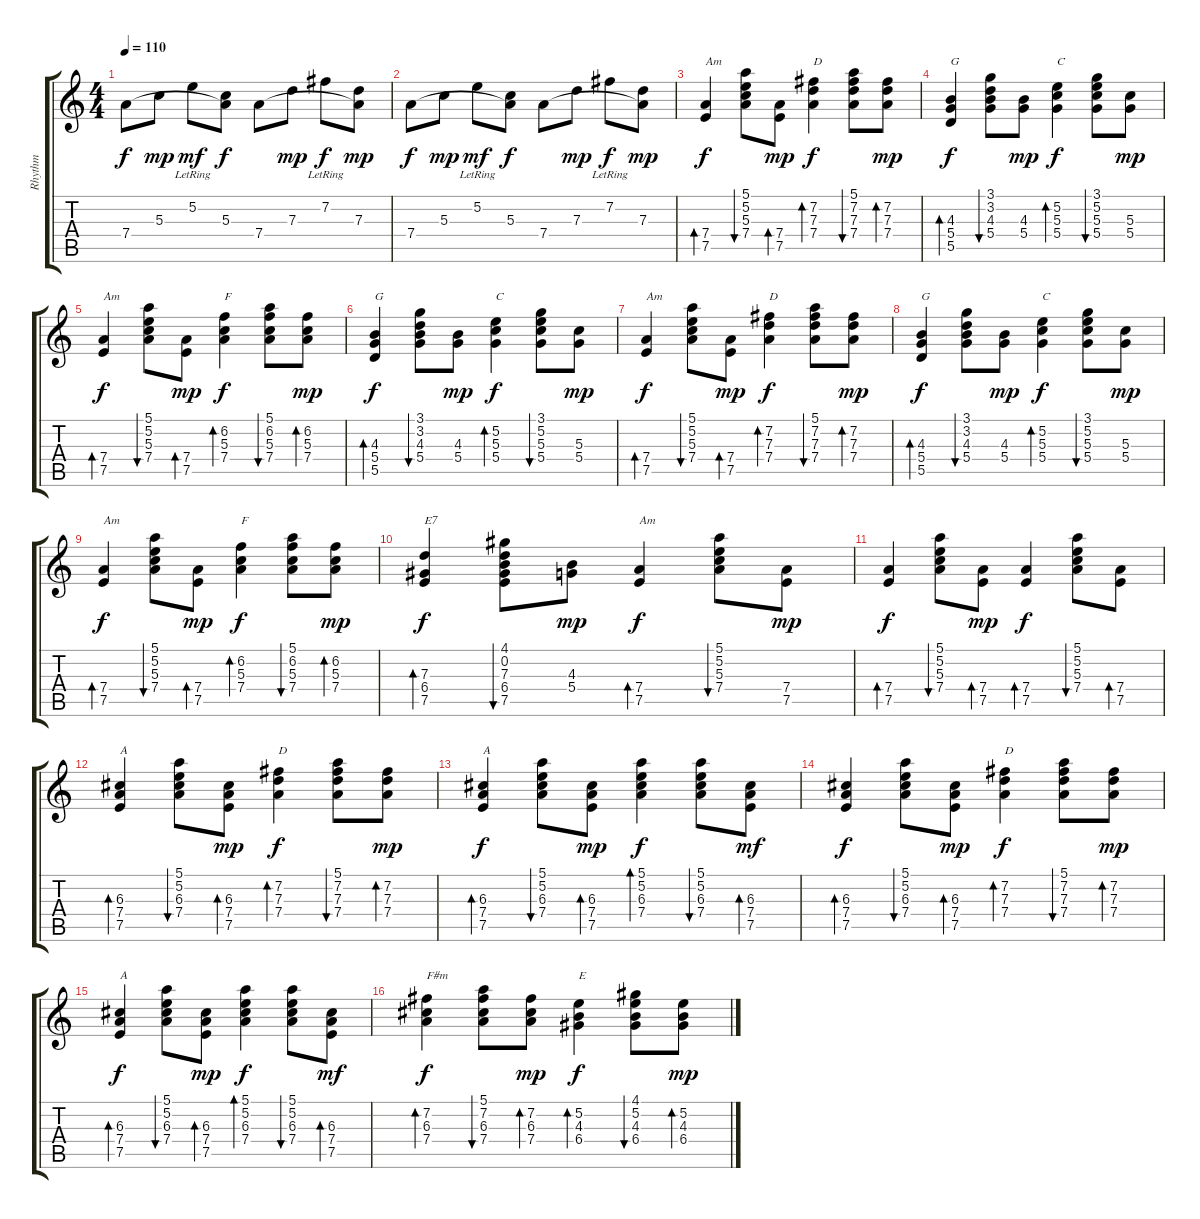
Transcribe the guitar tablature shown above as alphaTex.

\track ("Rhythm" "Rhythm") {instrument electricguitarjazz}
\staff {score tabs}
\tuning (E4 B3 G3 D3 A2 E2) {hide}
\ts (4 4)
\tempo 110
\clef g2
\ks c
7.4.8{dy f volume 14} 5.3.8{dy mp} 5.2{lr}.8{dy mf} (5.3 7.4{t}).8{dy f} 7.4.8 7.3.8{dy mp} 7.2{lr}.8{dy f} (7.3 7.4{t}).8{dy mp} |
7.4.8{dy f} 5.3.8{dy mp} 5.2{lr}.8{dy mf} (5.3 7.4{t}).8{dy f} 7.4.8 7.3.8{dy mp} 7.2{lr}.8{dy f} (7.3 7.4{t}).8{dy mp} |
(7.4 7.5).4{bd 120 txt "Am" dy f volume 11} (5.1 5.2 5.3 7.4).8{bu 120} (7.4 7.5).8{bd 120 dy mp} (7.2 7.3 7.4).4{bd 120 txt "D" dy f} (5.1 7.2 7.3 7.4).8{bu 120} (7.2 7.3 7.4).8{bd 120 dy mp} |
(4.3 5.4 5.5).4{bd 120 txt "G" dy f} (3.1 3.2 4.3 5.4).8{bu 120} (4.3 5.4).8{dy mp} (5.2 5.3 5.4).4{bd 120 txt "C" dy f} (3.1 5.2 5.3 5.4).8{bu 120} (5.3 5.4).8{dy mp} |
(7.4 7.5).4{bd 120 txt "Am" dy f} (5.1 5.2 5.3 7.4).8{bu 120} (7.4 7.5).8{bd 120 dy mp} (6.2 5.3 7.4).4{bd 120 txt "F" dy f} (5.1 6.2 5.3 7.4).8{bu 120} (6.2 5.3 7.4).8{bd 120 dy mp} |
(4.3 5.4 5.5).4{bd 120 txt "G" dy f} (3.1 3.2 4.3 5.4).8{bu 120} (4.3 5.4).8{dy mp} (5.2 5.3 5.4).4{bd 120 txt "C" dy f} (3.1 5.2 5.3 5.4).8{bu 120} (5.3 5.4).8{dy mp} |
(7.4 7.5).4{bd 120 txt "Am" dy f} (5.1 5.2 5.3 7.4).8{bu 120} (7.4 7.5).8{bd 120 dy mp} (7.2 7.3 7.4).4{bd 120 txt "D" dy f} (5.1 7.2 7.3 7.4).8{bu 120} (7.2 7.3 7.4).8{bd 120 dy mp} |
(4.3 5.4 5.5).4{bd 120 txt "G" dy f} (3.1 3.2 4.3 5.4).8{bu 120} (4.3 5.4).8{dy mp} (5.2 5.3 5.4).4{bd 120 txt "C" dy f} (3.1 5.2 5.3 5.4).8{bu 120} (5.3 5.4).8{dy mp} |
(7.4 7.5).4{bd 120 txt "Am" dy f} (5.1 5.2 5.3 7.4).8{bu 120} (7.4 7.5).8{bd 120 dy mp} (6.2 5.3 7.4).4{bd 120 txt "F" dy f} (5.1 6.2 5.3 7.4).8{bu 120} (6.2 5.3 7.4).8{bd 120 dy mp} |
(7.3 6.4 7.5).4{bd 120 txt "E7" dy f} (4.1 0.2 7.3 6.4 7.5).8{bu 120} (4.3 5.4).8{dy mp} (7.4 7.5).4{bd 120 txt "Am" dy f} (5.1 5.2 5.3 7.4).8{bu 120} (7.4 7.5).8{dy mp} |
(7.4 7.5).4{bd 120 dy f} (5.1 5.2 5.3 7.4).8{bu 120} (7.4 7.5).8{bd 120 dy mp} (7.4 7.5).4{bd 120 dy f} (5.1 5.2 5.3 7.4).8{bu 120} (7.4 7.5).8{bd 120} |
(6.3 7.4 7.5).4{bd 120 txt "A"} (5.1 5.2 6.3 7.4).8{bu 120} (6.3 7.4 7.5).8{bd 120 dy mp} (7.2 7.3 7.4).4{bd 120 txt "D" dy f} (5.1 7.2 7.3 7.4).8{bu 120} (7.2 7.3 7.4).8{bd 120 dy mp} |
(6.3 7.4 7.5).4{bd 120 txt "A" dy f} (5.1 5.2 6.3 7.4).8{bu 120} (6.3 7.4 7.5).8{bd 120 dy mp} (5.1 5.2 6.3 7.4).4{bd 120 dy f} (5.1 5.2 6.3 7.4).8{bu 120} (6.3 7.4 7.5).8{bd 120 dy mf} |
(6.3 7.4 7.5).4{bd 120 dy f} (5.1 5.2 6.3 7.4).8{bu 120} (6.3 7.4 7.5).8{bd 120 dy mp} (7.2 7.3 7.4).4{bd 120 txt "D" dy f} (5.1 7.2 7.3 7.4).8{bu 120} (7.2 7.3 7.4).8{bd 120 dy mp} |
(6.3 7.4 7.5).4{bd 120 txt "A" dy f} (5.1 5.2 6.3 7.4).8{bu 120} (6.3 7.4 7.5).8{bd 120 dy mp} (5.1 5.2 6.3 7.4).4{bd 120 dy f} (5.1 5.2 6.3 7.4).8{bu 120} (6.3 7.4 7.5).8{bd 120 dy mf} |
(7.2 6.3 7.4).4{bd 120 txt "F#m" dy f} (5.1 7.2 6.3 7.4).8{bu 120} (7.2 6.3 7.4).8{bd 120 dy mp} (5.2 4.3 6.4).4{bd 120 txt "E" dy f} (4.1 5.2 4.3 6.4).8{bu 120} (5.2 4.3 6.4).8{bd 120 dy mp}
